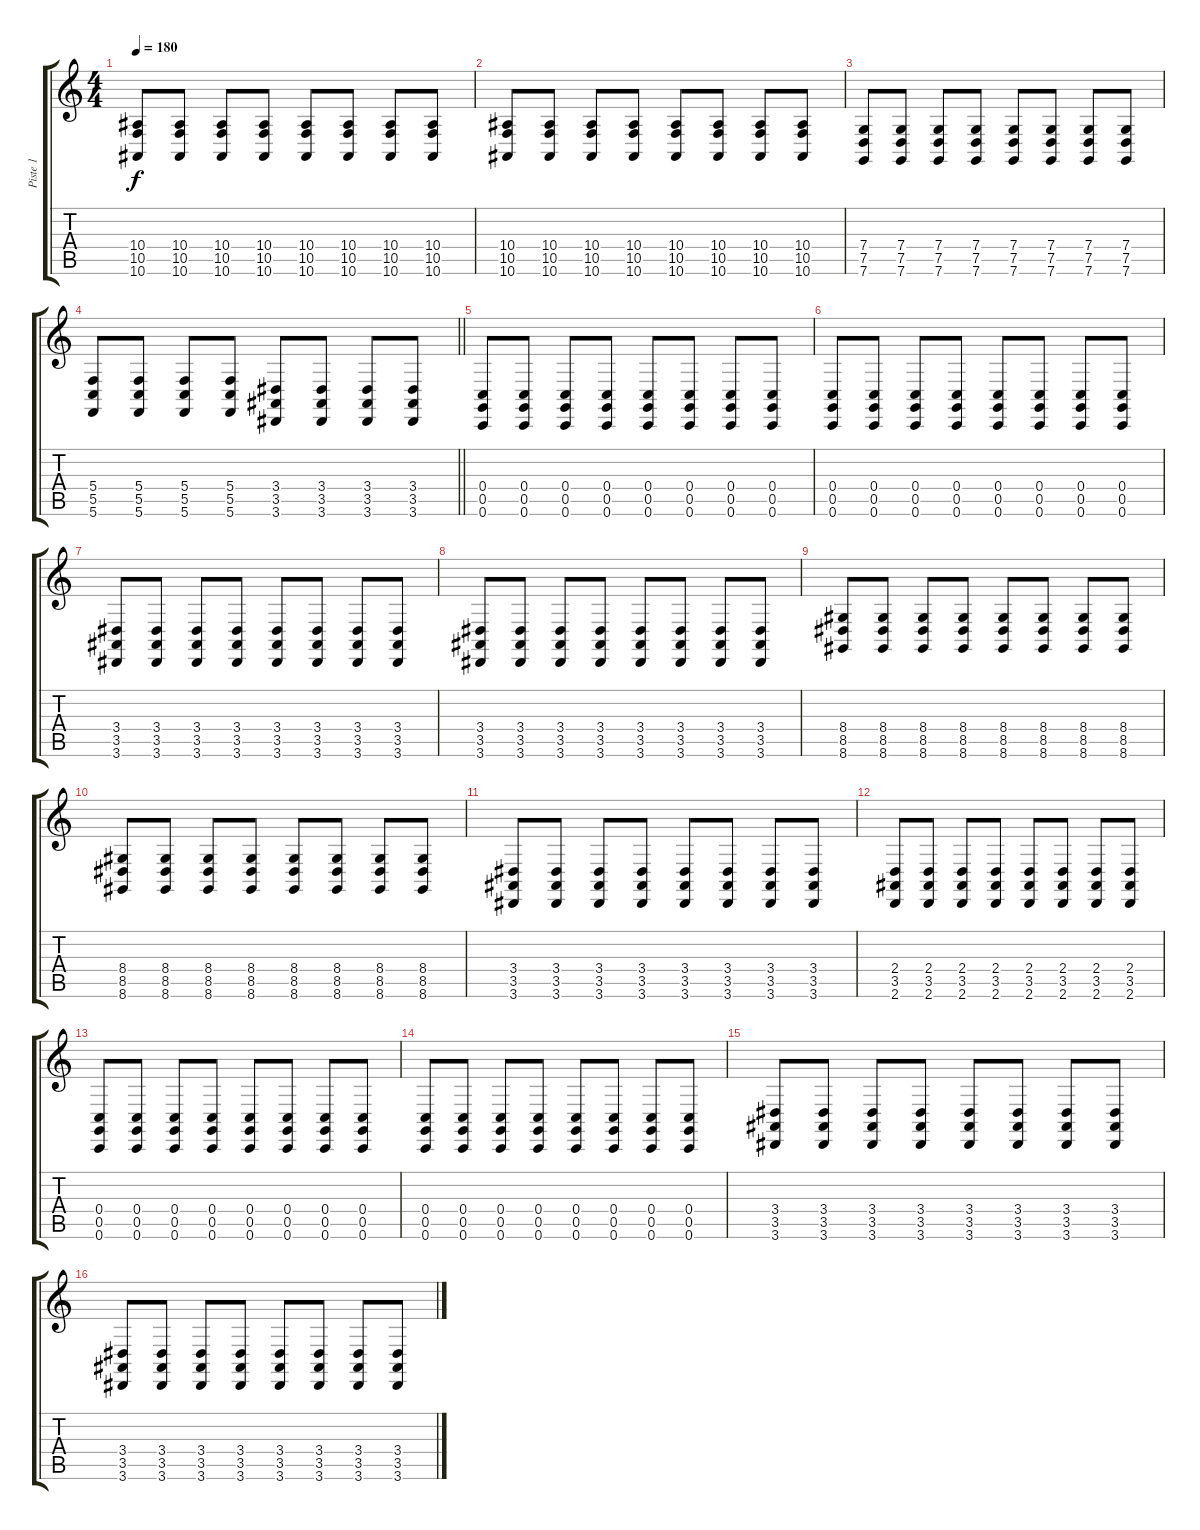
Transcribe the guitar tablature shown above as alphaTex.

\track ("Piste 1" "Piste 1") {instrument stringensemble1}
\staff {score tabs}
\tuning (D4 A3 F3 C3 G2 C2) {hide}
\ts (4 4)
\tempo 180
\clef g2
\ks c
(10.4 10.5 10.6).8{dy f} (10.4 10.5 10.6).8 (10.4 10.5 10.6).8 (10.4 10.5 10.6).8 (10.4 10.5 10.6).8 (10.4 10.5 10.6).8 (10.4 10.5 10.6).8 (10.4 10.5 10.6).8 |
(10.4 10.5 10.6).8 (10.4 10.5 10.6).8 (10.4 10.5 10.6).8 (10.4 10.5 10.6).8 (10.4 10.5 10.6).8 (10.4 10.5 10.6).8 (10.4 10.5 10.6).8 (10.4 10.5 10.6).8 |
(7.4 7.5 7.6).8 (7.4 7.5 7.6).8 (7.4 7.5 7.6).8 (7.4 7.5 7.6).8 (7.4 7.5 7.6).8 (7.4 7.5 7.6).8 (7.4 7.5 7.6).8 (7.4 7.5 7.6).8 |
\barLineRight lightlight
(5.4 5.5 5.6).8 (5.4 5.5 5.6).8 (5.4 5.5 5.6).8 (5.4 5.5 5.6).8 (3.4 3.5 3.6).8 (3.4 3.5 3.6).8 (3.4 3.5 3.6).8 (3.4 3.5 3.6).8 |
(0.4 0.5 0.6).8 (0.4 0.5 0.6).8 (0.4 0.5 0.6).8 (0.4 0.5 0.6).8 (0.4 0.5 0.6).8 (0.4 0.5 0.6).8 (0.4 0.5 0.6).8 (0.4 0.5 0.6).8 |
(0.4 0.5 0.6).8 (0.4 0.5 0.6).8 (0.4 0.5 0.6).8 (0.4 0.5 0.6).8 (0.4 0.5 0.6).8 (0.4 0.5 0.6).8 (0.4 0.5 0.6).8 (0.4 0.5 0.6).8 |
(3.4 3.5 3.6).8 (3.4 3.5 3.6).8 (3.4 3.5 3.6).8 (3.4 3.5 3.6).8 (3.4 3.5 3.6).8 (3.4 3.5 3.6).8 (3.4 3.5 3.6).8 (3.4 3.5 3.6).8 |
(3.4 3.5 3.6).8 (3.4 3.5 3.6).8 (3.4 3.5 3.6).8 (3.4 3.5 3.6).8 (3.4 3.5 3.6).8 (3.4 3.5 3.6).8 (3.4 3.5 3.6).8 (3.4 3.5 3.6).8 |
(8.4 8.5 8.6).8 (8.4 8.5 8.6).8 (8.4 8.5 8.6).8 (8.4 8.5 8.6).8 (8.4 8.5 8.6).8 (8.4 8.5 8.6).8 (8.4 8.5 8.6).8 (8.4 8.5 8.6).8 |
(8.4 8.5 8.6).8 (8.4 8.5 8.6).8 (8.4 8.5 8.6).8 (8.4 8.5 8.6).8 (8.4 8.5 8.6).8 (8.4 8.5 8.6).8 (8.4 8.5 8.6).8 (8.4 8.5 8.6).8 |
(3.4 3.5 3.6).8 (3.4 3.5 3.6).8 (3.4 3.5 3.6).8 (3.4 3.5 3.6).8 (3.4 3.5 3.6).8 (3.4 3.5 3.6).8 (3.4 3.5 3.6).8 (3.4 3.5 3.6).8 |
(2.4 3.5 2.6).8 (2.4 3.5 2.6).8 (2.4 3.5 2.6).8 (2.4 3.5 2.6).8 (2.4 3.5 2.6).8 (2.4 3.5 2.6).8 (2.4 3.5 2.6).8 (2.4 3.5 2.6).8 |
(0.4 0.5 0.6).8 (0.4 0.5 0.6).8 (0.4 0.5 0.6).8 (0.4 0.5 0.6).8 (0.4 0.5 0.6).8 (0.4 0.5 0.6).8 (0.4 0.5 0.6).8 (0.4 0.5 0.6).8 |
(0.4 0.5 0.6).8 (0.4 0.5 0.6).8 (0.4 0.5 0.6).8 (0.4 0.5 0.6).8 (0.4 0.5 0.6).8 (0.4 0.5 0.6).8 (0.4 0.5 0.6).8 (0.4 0.5 0.6).8 |
(3.4 3.5 3.6).8 (3.4 3.5 3.6).8 (3.4 3.5 3.6).8 (3.4 3.5 3.6).8 (3.4 3.5 3.6).8 (3.4 3.5 3.6).8 (3.4 3.5 3.6).8 (3.4 3.5 3.6).8 |
(3.4 3.5 3.6).8 (3.4 3.5 3.6).8 (3.4 3.5 3.6).8 (3.4 3.5 3.6).8 (3.4 3.5 3.6).8 (3.4 3.5 3.6).8 (3.4 3.5 3.6).8 (3.4 3.5 3.6).8
